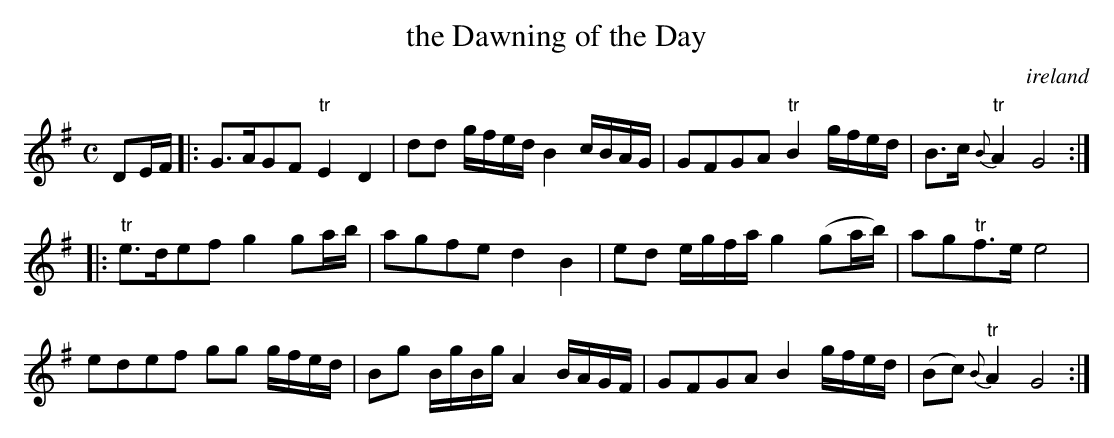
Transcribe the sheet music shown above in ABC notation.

X:1
T:the Dawning of the Day
O:ireland
M:C
L:1/16
K:G
D2EF|:\
G3AG2F2 "tr"E4D4| d2d2 gfed B4 cBAG| \
G2F2G2A2 "tr"B4 gfed| B3c {B}"tr"A4 G8::
"tr"e3de2f2 g4g2ab| a2g2f2e2 d4B4|\
e2d2 egfa g4 (g2ab)| a2g2"tr"f3e e8|
e2d2e2f2 g2g2 gfed| B2g2 BgBg A4 BAGF|\
G2F2G2A2 B4 gfed| (B2c2) "tr"{B}A4 G8 :|
